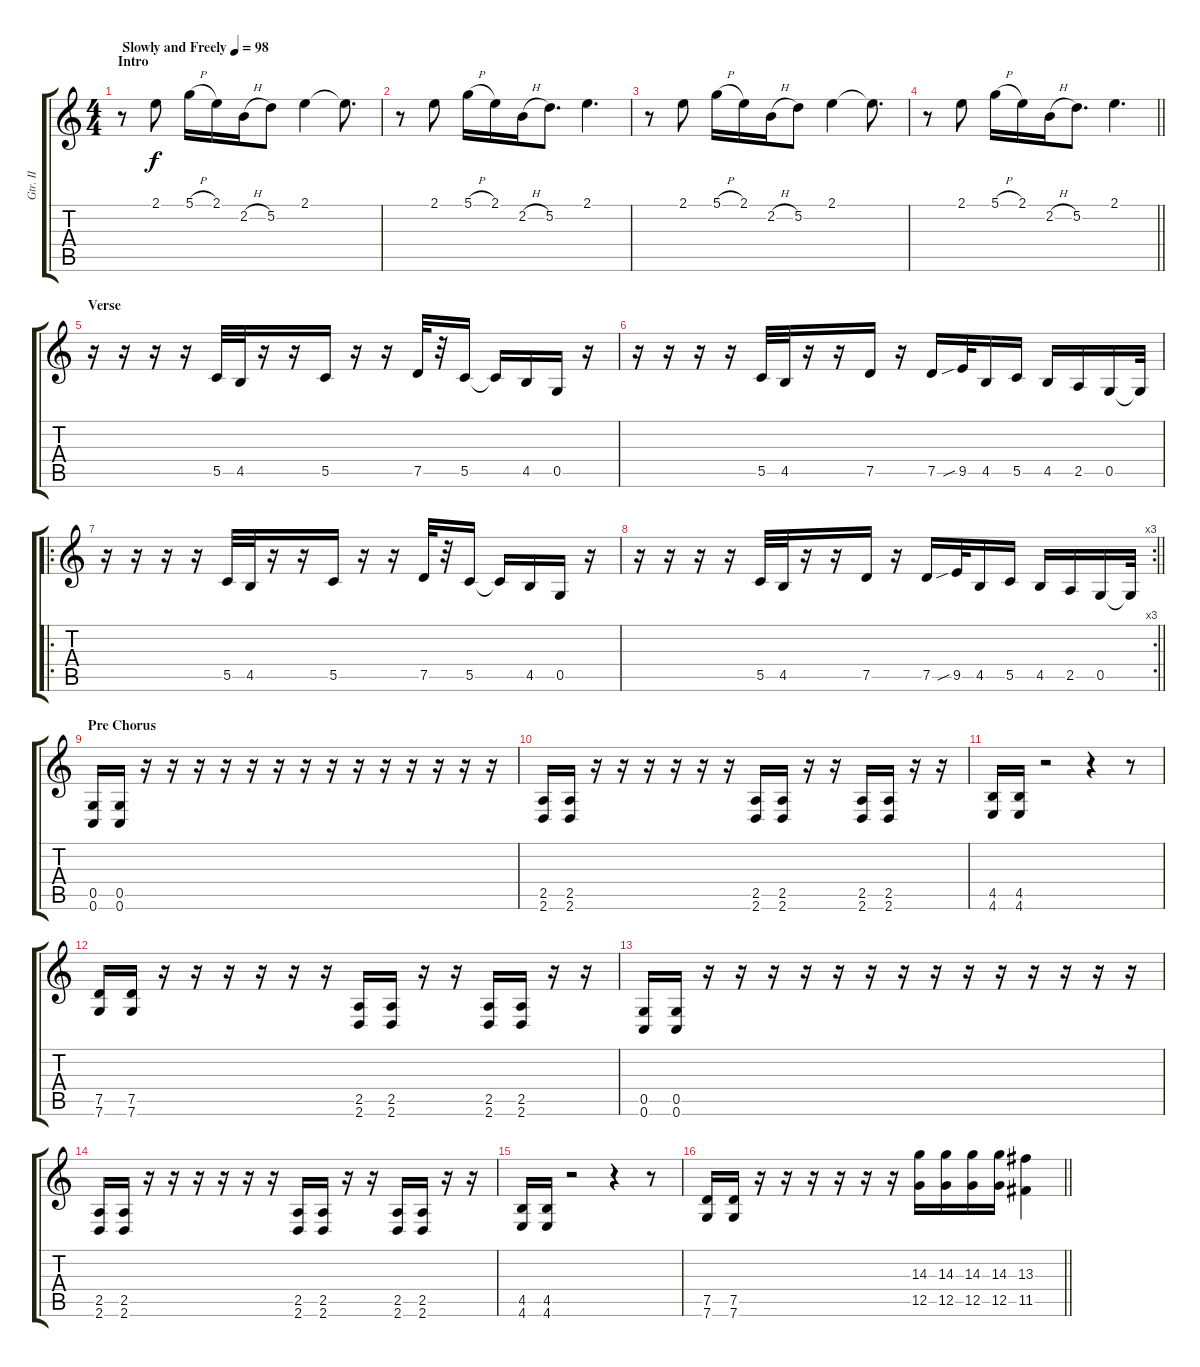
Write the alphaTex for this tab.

\track ("Gtr. II" "Gtr. II") {instrument overdrivenguitar}
\staff {score tabs}
\tuning (D4 A3 F3 C3 G2 C2) {hide}
\ts (4 4)
\section ("" "Intro")
\tempo (98 "Slowly and Freely")
\clef g2
\ks c
r.8{dy f instrument overdrivenguitar} 2.1.8 5.1{h}.16 2.1.16 2.2{h}.16 5.2.8 2.1.4 2.1{t}.8{d} |
r.8 2.1.8 5.1{h}.16 2.1.16 2.2{h}.16 5.2.8{d} 2.1.4{d} |
r.8 2.1.8 5.1{h}.16 2.1.16 2.2{h}.16 5.2.8 2.1.4 2.1{t}.8{d} |
\barLineRight lightlight
r.8 2.1.8 5.1{h}.16 2.1.16 2.2{h}.16 5.2.8{d} 2.1.4{d} |
\section ("" "Verse")
r.16 r.16 r.16 r.16 5.5.32 4.5.32 r.16 r.16 5.5.16 r.16 r.16 7.5.32 r.32 5.5.16 5.5{t}.16 4.5.16 0.5.16 r.16 |
r.16 r.16 r.16 r.16 5.5.32 4.5.32 r.16 r.16 7.5.16 r.16 7.5.16 9.5{sib}.32 4.5.16 5.5.16 4.5.16 2.5.16 0.5.16 0.5{t}.32 |
\ro
r.16 r.16 r.16 r.16 5.5.32 4.5.32 r.16 r.16 5.5.16 r.16 r.16 7.5.32 r.32 5.5.16 5.5{t}.16 4.5.16 0.5.16 r.16 |
\rc 3
\barLineRight lightlight
r.16 r.16 r.16 r.16 5.5.32 4.5.32 r.16 r.16 7.5.16 r.16 7.5.16 9.5{sib}.32 4.5.16 5.5.16 4.5.16 2.5.16 0.5.16 0.5{t}.32 |
\section ("" "Pre Chorus")
(0.5 0.6).16 (0.5 0.6).16 r.16 r.16 r.16 r.16 r.16 r.16 r.16 r.16 r.16 r.16 r.16 r.16 r.16 r.16 |
(2.5 2.6).16 (2.5 2.6).16 r.16 r.16 r.16 r.16 r.16 r.16 (2.5 2.6).16 (2.5 2.6).16 r.16 r.16 (2.5 2.6).16 (2.5 2.6).16 r.16 r.16 |
(4.5 4.6).16 (4.5 4.6).16 r.2 r.4 r.8 |
(7.5 7.6).16 (7.5 7.6).16 r.16 r.16 r.16 r.16 r.16 r.16 (2.5 2.6).16 (2.5 2.6).16 r.16 r.16 (2.5 2.6).16 (2.5 2.6).16 r.16 r.16 |
(0.5 0.6).16 (0.5 0.6).16 r.16 r.16 r.16 r.16 r.16 r.16 r.16 r.16 r.16 r.16 r.16 r.16 r.16 r.16 |
(2.5 2.6).16 (2.5 2.6).16 r.16 r.16 r.16 r.16 r.16 r.16 (2.5 2.6).16 (2.5 2.6).16 r.16 r.16 (2.5 2.6).16 (2.5 2.6).16 r.16 r.16 |
(4.5 4.6).16 (4.5 4.6).16 r.2 r.4 r.8 |
\barLineRight lightlight
(7.5 7.6).16 (7.5 7.6).16 r.16 r.16 r.16 r.16 r.16 r.16 (14.3 12.5).16 (14.3 12.5).16 (14.3 12.5).16 (14.3 12.5).16 (13.3 11.5).4
